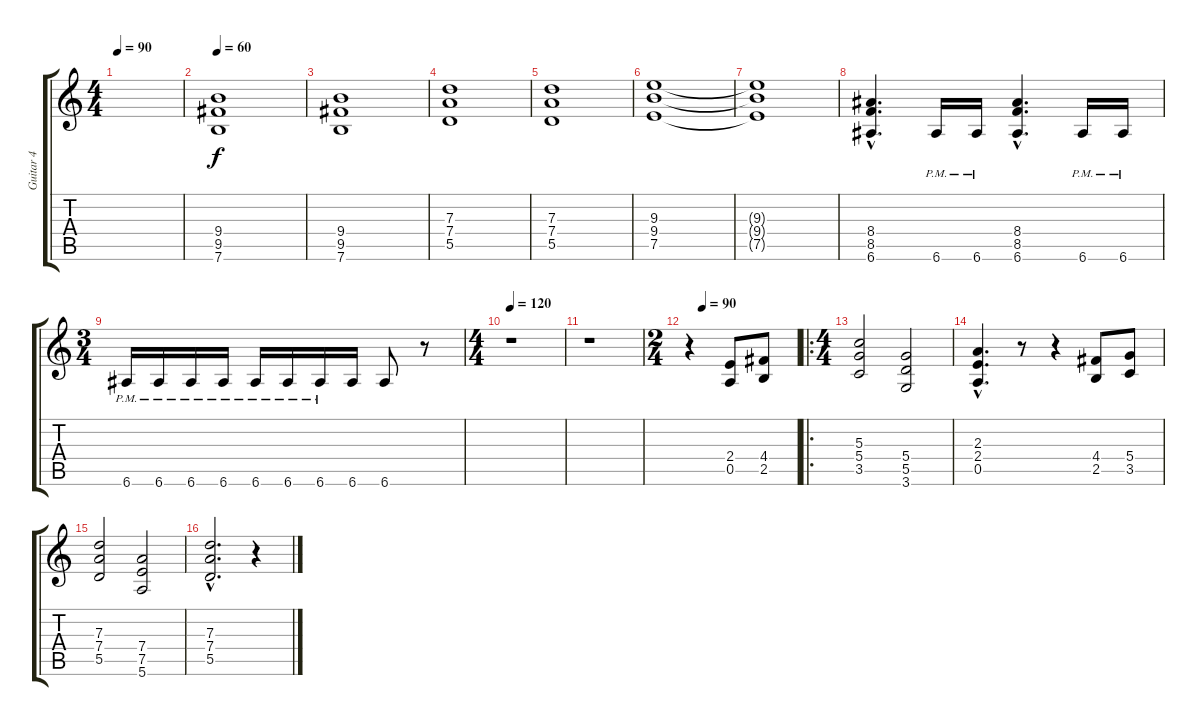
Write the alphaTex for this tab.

\track ("Guitar 4" "Guitar 4") {instrument distortionguitar}
\staff {score tabs}
\tuning (E4 B3 G3 D3 A2 E2) {hide}
\ts (4 4)
\tempo 90
\clef g2
\ks c
|
\tempo 60
(9.4 9.5 7.6).1 |
(9.4 9.5 7.6).1 |
(7.3 7.4 5.5).1 |
(7.3 7.4 5.5).1 |
(9.3 9.4 7.5).1 |
(9.3{t} 9.4{t} 7.5{t}).1 |
(8.4{hac} 8.5{hac} 6.6{hac}).4{d} 6.6{pm}.16 6.6{pm}.16 (8.4{hac} 8.5{hac} 6.6{hac}).4{d} 6.6{pm}.16 6.6{pm}.16 |
\ts (3 4)
6.6{pm}.16 6.6{pm}.16 6.6{pm}.16 6.6{pm}.16 6.6{pm}.16 6.6{pm}.16 6.6{pm}.16 6.6.16 6.6.8 r.8 |
\ts (4 4)
\tempo 120
r.1 |
r.1 |
\ts (2 4)
\tempo (90 0.125)
r.4 (2.4 0.5).8 (4.4 2.5).8 |
\ro
\ts (4 4)
(5.3 5.4 3.5).2 (5.4 5.5 3.6).2 |
(2.3{hac} 2.4{hac} 0.5{hac}).4{d} r.8 r.4 (4.4 2.5).8 (5.4 3.5).8 |
(7.3 7.4 5.5).2 (7.4 7.5 5.6).2 |
(7.3{hac} 7.4{hac} 5.5{hac}).2{d} r.4
